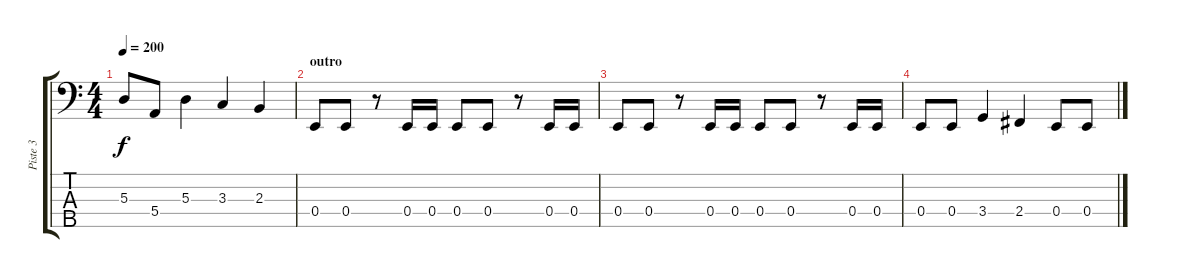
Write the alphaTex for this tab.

\track ("Piste 3" "Piste 3") {instrument electricbassfinger}
\staff {score tabs}
\tuning (G2 D2 A1 E1 B0) {hide}
\ts (4 4)
\tempo 200
\clef f4
\ks c
5.3{t}.8{dy f} 5.4.8 5.3.4 3.3.4 2.3.4 |
\section ("" "outro")
0.4.8 0.4.8 r.8 0.4.16 0.4.16 0.4.8 0.4.8 r.8 0.4.16 0.4.16 |
0.4.8 0.4.8 r.8 0.4.16 0.4.16 0.4.8 0.4.8 r.8 0.4.16 0.4.16 |
0.4.8 0.4.8 3.4.4 2.4.4 0.4.8 0.4.8
